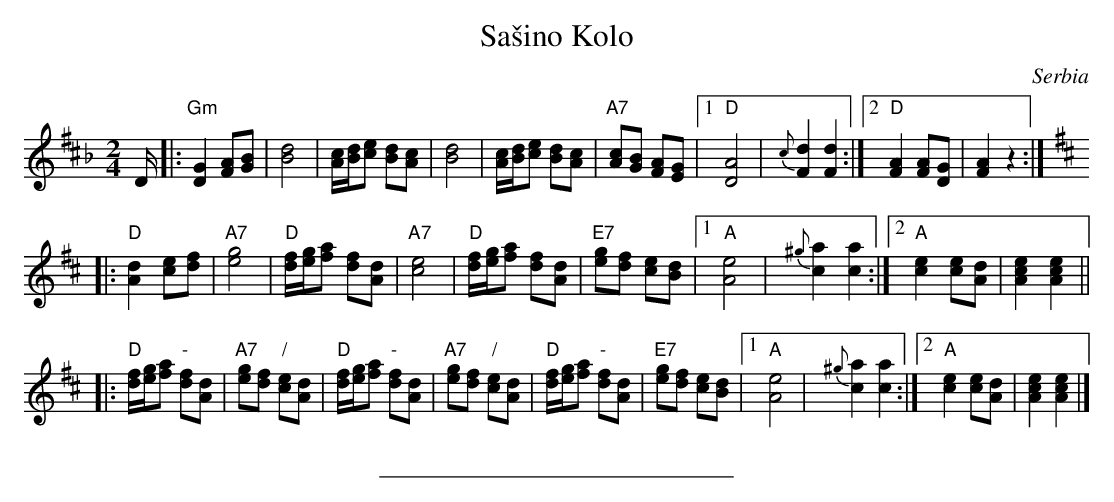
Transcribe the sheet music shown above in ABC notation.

X:1
T: Sa\vsino Kolo
O: Serbia
M: 2/4
L: 1/16
K: D_B^f^c
D \
|: "Gm"[G4D4] [A2F2][B2G2] | [d8B8] \
| [cA][dB][e2c2] [d2B2][c2A2] | [d8B8] \
| [cA][dB][e2c2] [d2B2][c2A2] | "A7"[c2A2][B2G2] [A2F2][G2E2] \
|1 "D"[A8D8] | {c}[d4F4] [d4F4] \
:|2 "D"[A4F4] [A2F2][G2D2] | [A4F4] z4 :|
K: D
|: "D"[d4A4] [e2c2][f2d2] | "A7"[g8e8] \
| "D"[fd][ge][a2f2] [f2d2][d2A2] | "A7"[e8c8] \
| "D"[fd][ge][a2f2] [f2d2][d2A2] | "E7"[g2e2][f2d2] [e2c2][d2B2] \
|1 "A"[e8A8] | {^g}[a4c4] [a4c4] \
:|2 "A"[e4c4] [e2c2][d2A2]  | [e4c4A4] [e4c4A4] ||
|: "D"[fd][ge][a2f2] "-"[f2d2][d2A2] | "A7"[g2e2][f2d2] "/"[e2c2][d2A2] \
|  "D"[fd][ge][a2f2] "-"[f2d2][d2A2] | "A7"[g2e2][f2d2] "/"[e2c2][d2A2] \
|  "D"[fd][ge][a2f2] "-"[f2d2][d2A2] | "E7"[g2e2][f2d2] [e2c2][d2B2] \
|1 "A"[e8A8] | {^g}[a4c4] [a4c4] \
:|2 "A"[e4c4] [e2c2][d2A2]  | [e4c4A4] [e4c4A4] |]
